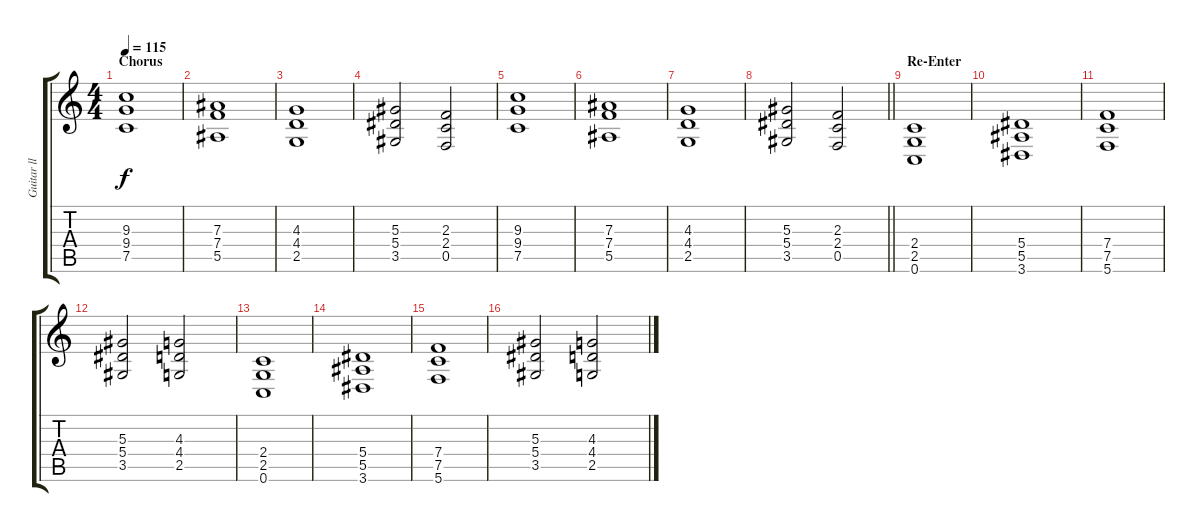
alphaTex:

\track ("Guitar ll" "Guitar ll") {instrument distortionguitar}
\staff {score tabs}
\tuning (C4 G3 Eb3 Bb2 F2 C2) {hide}
\ts (4 4)
\section ("" "Chorus")
\tempo 115
\clef g2
\ks c
(9.3 9.4 7.5).1{dy f} |
(7.3 7.4 5.5).1 |
(4.3 4.4 2.5).1 |
(5.3 5.4 3.5).2 (2.3 2.4 0.5).2 |
(9.3 9.4 7.5).1 |
(7.3 7.4 5.5).1 |
(4.3 4.4 2.5).1 |
\barLineRight lightlight
(5.3 5.4 3.5).2 (2.3 2.4 0.5).2 |
\section ("" "Re-Enter")
(2.4 2.5 0.6).1 |
(5.4 5.5 3.6).1 |
(7.4 7.5 5.6).1 |
(5.3 5.4 3.5).2 (4.3 4.4 2.5).2 |
(2.4 2.5 0.6).1 |
(5.4 5.5 3.6).1 |
(7.4 7.5 5.6).1 |
(5.3 5.4 3.5).2 (4.3 4.4 2.5).2
